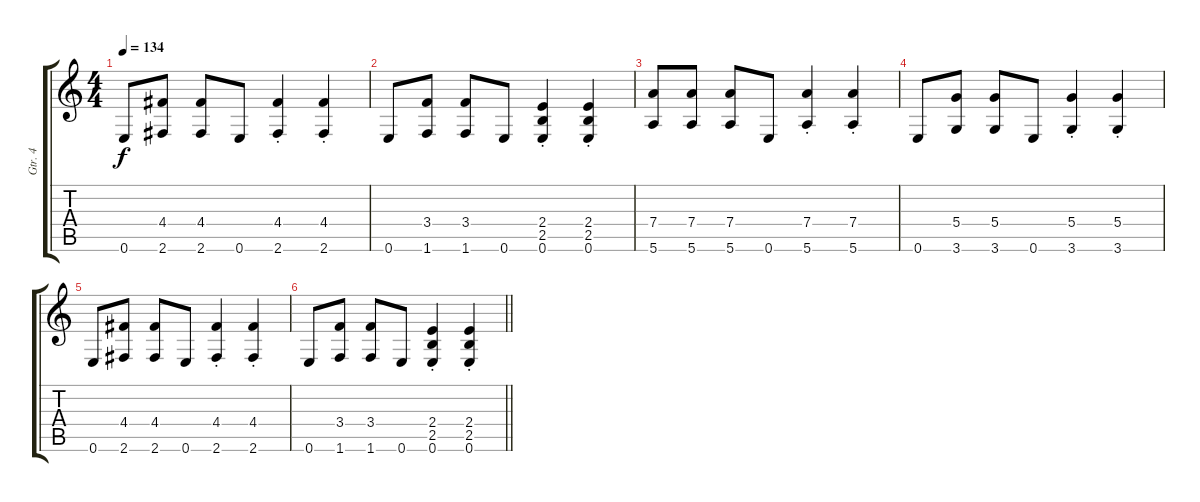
\track ("Gtr. 4" "Gtr. 4") {instrument distortionguitar}
\staff {score tabs}
\tuning (E4 B3 G3 D3 A2 E2) {hide}
\ts (4 4)
\tempo 134
\clef g2
\ks c
0.6.8{dy f} (4.4 2.6).8 (4.4 2.6).8 0.6.8 (4.4{st} 2.6{st}).4 (4.4{st} 2.6{st}).4 |
0.6.8 (3.4 1.6).8 (3.4 1.6).8 0.6.8 (2.4{st} 2.5{st} 0.6{st}).4 (2.4{st} 2.5{st} 0.6{st}).4 |
(7.4 5.6).8 (7.4 5.6).8 (7.4 5.6).8 0.6.8 (7.4{st} 5.6{st}).4 (7.4{st} 5.6{st}).4 |
0.6.8 (5.4 3.6).8 (5.4 3.6).8 0.6.8 (5.4{st} 3.6{st}).4 (5.4{st} 3.6{st}).4 |
0.6.8 (4.4 2.6).8 (4.4 2.6).8 0.6.8 (4.4{st} 2.6{st}).4 (4.4{st} 2.6{st}).4 |
\barLineRight lightlight
0.6.8 (3.4 1.6).8 (3.4 1.6).8 0.6.8 (2.4{st} 2.5{st} 0.6{st}).4 (2.4{st} 2.5{st} 0.6{st}).4
